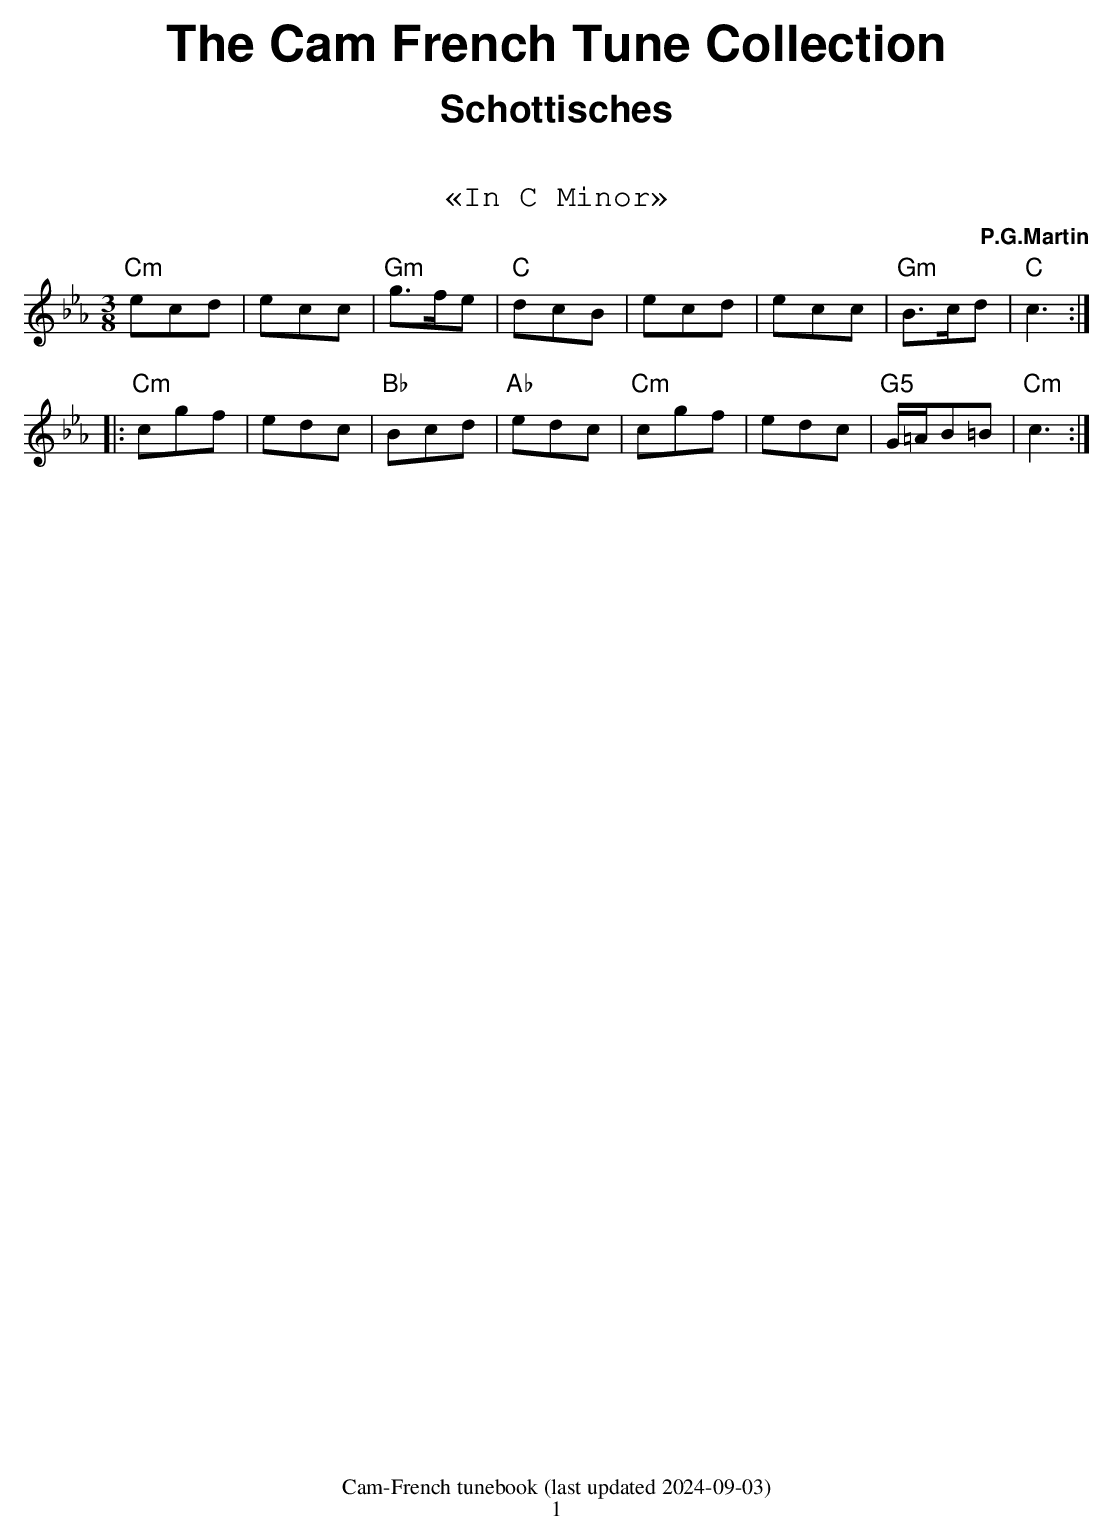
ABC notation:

X:1
T:«In C Minor»
C:P.G.Martin
M:3/8
L:1/8
K:Cm
"Cm"ecd|ecc|"Gm"g>fe|"C"dcB|ecd|ecc|"Gm"B>cd|"C"c3:|
|:"Cm"cgf|edc|"Bb"Bcd|"Ab"edc|"Cm"cgf|edc|"G5"G/=A/B=B|"Cm"c3:|
